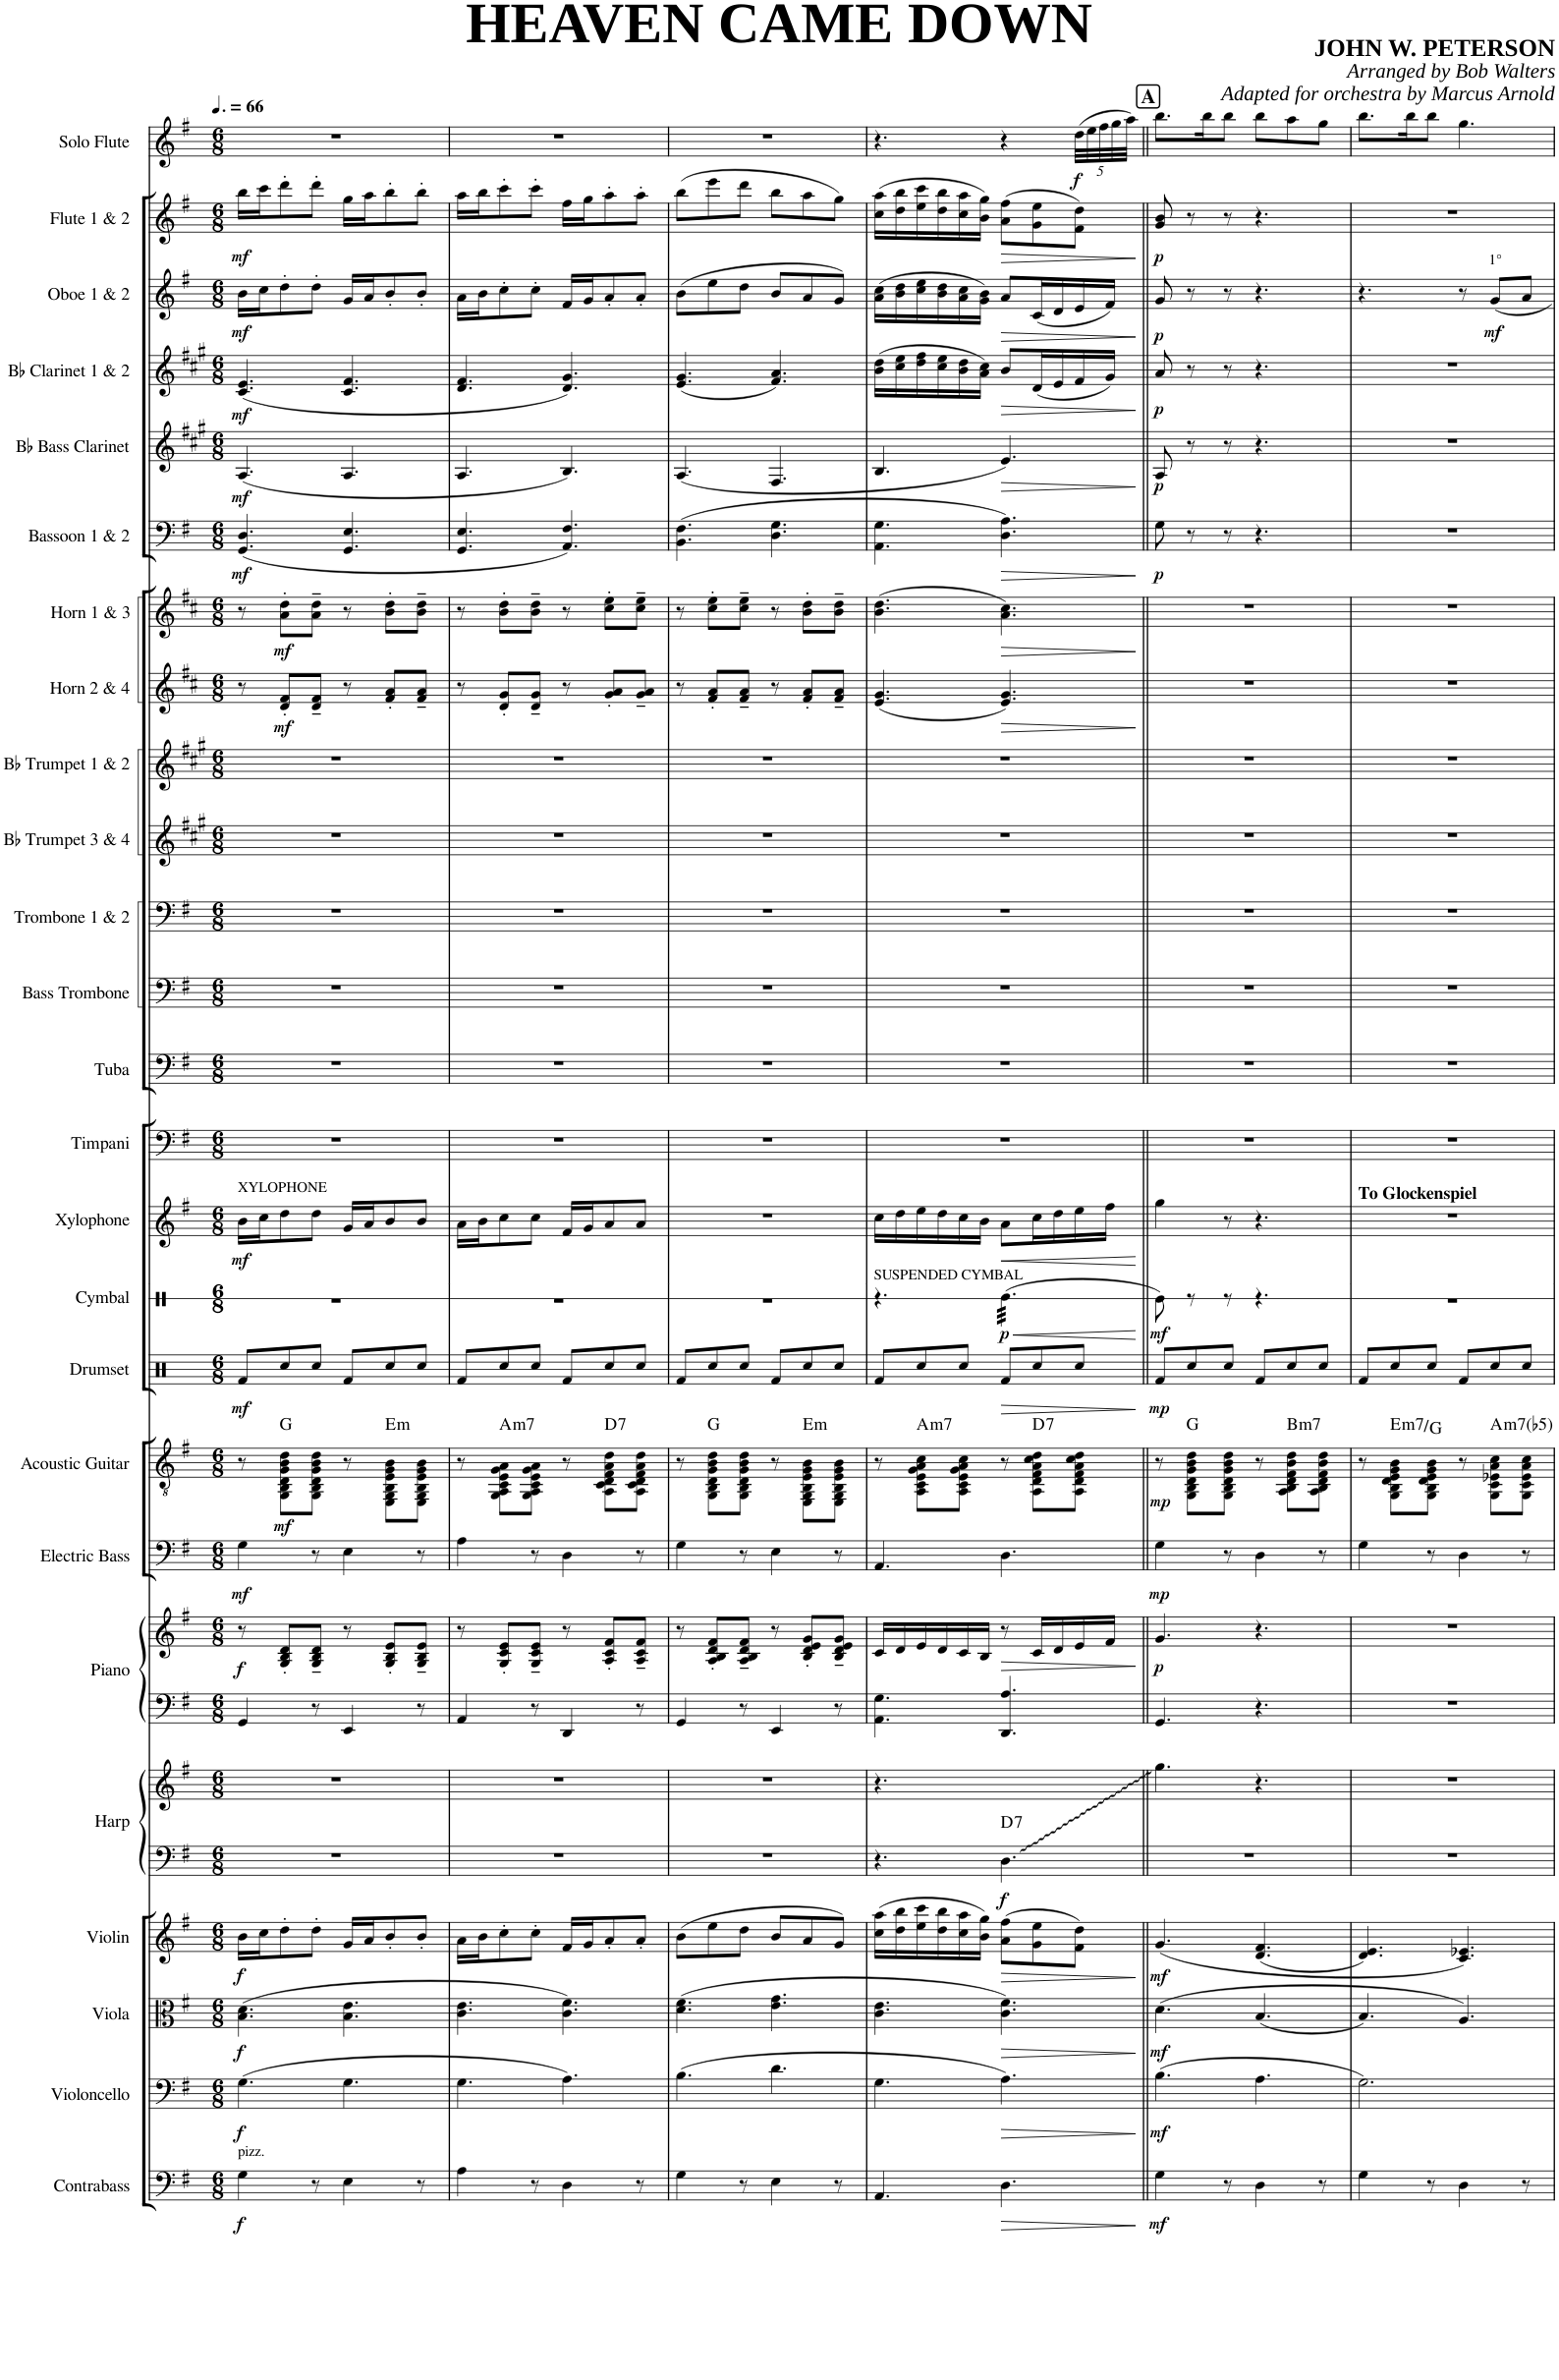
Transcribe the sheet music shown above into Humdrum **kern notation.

**kern	**dynam	**kern	**dynam	**kern	**dynam	**kern	**dynam	**kern	**kern	**dynam	**harte	**kern	**kern	**dynam	**kern	**dynam	**kern	**dynam	**harte	**kern	**dynam	**harte	**kern	**dynam	**kern	**dynam	**kern	**kern	**kern	**kern	**kern	**kern	**kern	**dynam	**kern	**dynam	**kern	**dynam	**kern	**dynam	**kern	**dynam	**kern	**dynam	**kern	**dynam	**kern	**dynam
*part25	*part25	*part24	*part24	*part23	*part23	*part22	*part22	*part21	*part21	*part21	*part21	*part20	*part20	*part20	*part19	*part19	*part18	*part18	*part18	*part17	*part17	*part17	*part16	*part16	*part15	*part15	*part14	*part13	*part12	*part11	*part10	*part9	*part8	*part8	*part7	*part7	*part6	*part6	*part5	*part5	*part4	*part4	*part3	*part3	*part2	*part2	*part1	*part1
*staff27	*staff27	*staff26	*staff26	*staff25	*staff25	*staff24	*staff24	*staff23	*staff22	*staff22/23	*	*staff21	*staff20	*staff20/21	*staff19	*staff19	*staff18	*staff18	*	*staff17	*staff17	*	*staff16	*staff16	*staff15	*staff15	*staff14	*staff13	*staff12	*staff11	*staff10	*staff9	*staff8	*staff8	*staff7	*staff7	*staff6	*staff6	*staff5	*staff5	*staff4	*staff4	*staff3	*staff3	*staff2	*staff2	*staff1	*staff1
*I"Contrabass	*	*I"Violoncello	*	*I"Viola	*	*I"Violin	*	*I"Harp	*	*	*	*I"Piano	*	*	*I"Electric Bass	*	*I"Acoustic Guitar	*	*	*I"Drumset	*	*	*I"Cymbal	*	*I"Xylophone	*	*I"Timpani	*I"Tuba	*I"Bass Trombone	*I"Trombone 1 &amp; 2	*I"Bb Trumpet 3 &amp; 4	*I"Bb Trumpet 1 &amp; 2	*I"Horn 2 &amp; 4	*	*I"Horn 1 &amp; 3	*	*I"Bassoon 1 &amp; 2	*	*I"Bb Bass Clarinet	*	*I"Bb Clarinet 1 &amp; 2	*	*I"Oboe 1 &amp; 2	*	*I"Flute 1 &amp; 2	*	*I"Solo Flute	*
*I'Cb.	*	*I'Vc.	*	*I'Vla.	*	*I'Vln.	*	*I'Hrp.	*	*	*	*I'Pno.	*	*	*I'El. B.	*	*I'Guit.	*	*	*I'D. Set	*	*	*I'Cym.	*	*I'Xyl.	*	*I'Timp.	*I'Tba.	*I'B. Tbn.	*I'Tbn. 1, 2	*I'Bb Tpt. 3, 4	*I'Bb Tpt. 1, 2	*I'Hn. 2, 4	*	*I'Hn. 1, 3	*	*I'Bsn. 1, 2	*	*I'Bb B. Cl.	*	*I'Bb Cl. 1, 2	*	*I'Ob. 1, 2	*	*I'Fl. 1, 2	*	*I'Solo	*
*	*	*	*	*	*	*	*	*	*	*	*	*	*	*	*	*	*	*	*	*	*	*	*stria1	*	*	*	*	*	*	*	*	*	*	*	*	*	*	*	*	*	*	*	*	*	*	*	*	*
*clefF4	*	*clefF4	*	*clefC3	*	*clefG2	*	*clefF4	*clefG2	*	*	*clefF4	*clefG2	*	*clefF4	*	*clefGv2	*	*	*clefX	*	*	*clefX	*	*clefG2	*	*clefF4	*clefF4	*clefF4	*clefF4	*clefG2	*clefG2	*clefG2	*	*clefG2	*	*clefF4	*	*clefG2	*	*clefG2	*	*clefG2	*	*clefG2	*	*clefG2	*
*Trd7c12	*	*	*	*	*	*	*	*	*	*	*	*	*	*	*Trd7c12	*	*	*	*	*	*	*	*	*	*Trd-7c-12	*	*	*	*	*	*Trd1c2	*Trd1c2	*Trd4c7	*	*Trd4c7	*	*	*	*Trd8c14	*	*Trd1c2	*	*	*	*	*	*	*
*k[f#]	*	*k[f#]	*	*k[f#]	*	*k[f#]	*	*k[f#]	*k[f#]	*	*	*k[f#]	*k[f#]	*	*k[f#]	*	*k[f#]	*	*	*k[]	*	*	*k[]	*	*k[f#]	*	*k[f#]	*k[f#]	*k[f#]	*k[f#]	*k[f#c#g#]	*k[f#c#g#]	*k[f#c#]	*	*k[f#c#]	*	*k[f#]	*	*k[f#c#g#]	*	*k[f#c#g#]	*	*k[f#]	*	*k[f#]	*	*k[f#]	*
*M6/8	*	*M6/8	*	*M6/8	*	*M6/8	*	*M6/8	*M6/8	*	*	*M6/8	*M6/8	*	*M6/8	*	*M6/8	*	*	*M6/8	*	*	*M6/8	*	*M6/8	*	*M6/8	*M6/8	*M6/8	*M6/8	*M6/8	*M6/8	*M6/8	*	*M6/8	*	*M6/8	*	*M6/8	*	*M6/8	*	*M6/8	*	*M6/8	*	*M6/8	*
*MM99	*	*MM99	*	*MM99	*	*MM99	*	*MM99	*MM99	*	*	*MM99	*MM99	*	*MM99	*	*MM99	*	*	*MM99	*	*	*MM99	*	*MM99	*	*MM99	*MM99	*MM99	*MM99	*MM99	*MM99	*MM99	*	*MM99	*	*MM99	*	*MM99	*	*MM99	*	*MM99	*	*MM99	*	*MM99	*
=1	=1	=1	=1	=1	=1	=1	=1	=1	=1	=1	=1	=1	=1	=1	=1	=1	=1	=1	=1	=1	=1	=1	=1	=1	=1	=1	=1	=1	=1	=1	=1	=1	=1	=1	=1	=1	=1	=1	=1	=1	=1	=1	=1	=1	=1	=1	=1	=1
!	!	!	!	!	!	!	!	!	!	!	!	!	!	!	!	!	!	!	!	!	!	!	!	!	!LO:TX:a:t=XYLOPHONE	!	!	!	!	!	!	!	!	!	!	!	!	!	!	!	!	!	!	!	!	!	!	!
!LO:TX:a:t=pizz.	!	!	!	!	!	!	!	!	!	!	!	!	!	!	!	!	!	!	!	!	!	!	!	!	!	!	!	!	!	!	!	!	!	!	!	!	!	!	!	!	!	!	!	!	!	!	!	!
!	!LO:DY:b	!	!LO:DY:b	!	!LO:DY:b	!	!LO:DY:b	!	!	!	!	!	!	!LO:DY:a=2	!	!LO:DY:b	!	!	!	!	!LO:DY:b	!	!	!	!	!LO:DY:b	!	!	!	!	!	!	!	!	!	!	!	!LO:DY:b	!	!LO:DY:b	!	!LO:DY:b	!	!LO:DY:b	!	!LO:DY:b	!	!
4G\	f	(>4.G\	f	(>4.B\ 4.d\	f	16b\LL	f	2.r	2.r	.	.	4GG/	8r	f	4G\	mf	8r	.	.	8Rf/L	mf	.	2.r	.	16b\LL	mf	2.r	2.r	2.r	2.r	2.r	2.r	8r	.	8r	.	(<4.GG/ 4.D/	mf	(<4.A/	mf	(<4.c#/ 4.e/	mf	16b\LL	mf	16bb\LL	mf	2.r	.
.	.	.	.	.	.	16cc\J	.	.	.	.	.	.	.	.	.	.	.	.	.	.	.	.	.	.	16cc\J	.	.	.	.	.	.	.	.	.	.	.	.	.	.	.	.	.	16cc\J	.	16ccc\J	.	.	.
!	!	!	!	!	!	!	!	!	!	!	!	!	!	!	!	!	!	!LO:DY:b	!	!	!	!	!	!	!	!	!	!	!	!	!	!	!	!LO:DY:b	!	!LO:DY:b	!	!	!	!	!	!	!	!	!	!	!	!
.	.	.	.	.	.	8dd'\	.	.	.	.	.	.	8G/' 8B/' 8d/'L	.	.	.	8GG\ 8BB\ 8D\ 8G\ 8B\ 8d\L	mf	G:maj	8Rcc/	.	.	.	.	8dd\	.	.	.	.	.	.	.	8d/' 8f#/'L	mf	8a\' 8dd\'L	mf	.	.	.	.	.	.	8dd'\	.	8ddd'\	.	.	.
8r	.	.	.	.	.	8dd'\J	.	.	.	.	.	8r	8G/~ 8B/~ 8d/~J	.	8r	.	8GG\ 8BB\ 8D\ 8G\ 8B\ 8d\J	.	.	8Rcc/J	.	.	.	.	8dd\J	.	.	.	.	.	.	.	8d/~ 8f#/~J	.	8a\~ 8dd\~J	.	.	.	.	.	.	.	8dd'\J	.	8ddd'\J	.	.	.
4E\	.	4.G\	.	4.B\ 4.e\	.	16g/LL	.	.	.	.	.	4EE/	8r	.	4E\	.	8r	.	.	8Rf/L	.	.	.	.	16g/LL	.	.	.	.	.	.	.	8r	.	8r	.	4.GG/ 4.E/	.	4.A/	.	4.c#/ 4.f#/	.	16g/LL	.	16gg\LL	.	.	.
.	.	.	.	.	.	16a/J	.	.	.	.	.	.	.	.	.	.	.	.	.	.	.	.	.	.	16a/J	.	.	.	.	.	.	.	.	.	.	.	.	.	.	.	.	.	16a/J	.	16aa\J	.	.	.
!	!	!	!	!	!	!	!	!	!	!	!	!	!	!	!	!	!	!	!LO:H:kt=m	!	!	!	!	!	!	!	!	!	!	!	!	!	!	!	!	!	!	!	!	!	!	!	!	!	!	!	!	!
.	.	.	.	.	.	8b'/	.	.	.	.	.	.	8G/' 8B/' 8e/'L	.	.	.	8EE\ 8GG\ 8BB\ 8E\ 8G\ 8B\L	.	E:min	8Rcc/	.	.	.	.	8b/	.	.	.	.	.	.	.	8f#/' 8a/'L	.	8b\' 8dd\'L	.	.	.	.	.	.	.	8b'/	.	8bb'\	.	.	.
8r	.	.	.	.	.	8b'/J	.	.	.	.	.	8r	8G/~ 8B/~ 8e/~J	.	8r	.	8EE\ 8GG\ 8BB\ 8E\ 8G\ 8B\J	.	.	8Rcc/J	.	.	.	.	8b/J	.	.	.	.	.	.	.	8f#/~ 8a/~J	.	8b\~ 8dd\~J	.	.	.	.	.	.	.	8b'/J	.	8bb'\J	.	.	.
=2	=2	=2	=2	=2	=2	=2	=2	=2	=2	=2	=2	=2	=2	=2	=2	=2	=2	=2	=2	=2	=2	=2	=2	=2	=2	=2	=2	=2	=2	=2	=2	=2	=2	=2	=2	=2	=2	=2	=2	=2	=2	=2	=2	=2	=2	=2	=2	=2
4A\	.	4.G\	.	4.c\ 4.e\	.	16a\LL	.	2.r	2.r	.	.	4AA/	8r	.	4A\	.	8r	.	.	8Rf/L	.	.	2.r	.	16a\LL	.	2.r	2.r	2.r	2.r	2.r	2.r	8r	.	8r	.	4.GG/ 4.E/	.	4.A/	.	4.d/ 4.f#/	.	16a\LL	.	16aa\LL	.	2.r	.
.	.	.	.	.	.	16b\J	.	.	.	.	.	.	.	.	.	.	.	.	.	.	.	.	.	.	16b\J	.	.	.	.	.	.	.	.	.	.	.	.	.	.	.	.	.	16b\J	.	16bb\J	.	.	.
!	!	!	!	!	!	!	!	!	!	!	!	!	!	!	!	!	!	!	!LO:H:kt=m7	!	!	!	!	!	!	!	!	!	!	!	!	!	!	!	!	!	!	!	!	!	!	!	!	!	!	!	!	!
.	.	.	.	.	.	8cc'\	.	.	.	.	.	.	8G/' 8c/' 8e/'L	.	.	.	8GG\ 8AA\ 8C\ 8E\ 8G\ 8A\L	.	A:min7	8Rcc/	.	.	.	.	8cc\	.	.	.	.	.	.	.	8d/' 8g/'L	.	8b\' 8dd\'L	.	.	.	.	.	.	.	8cc'\	.	8ccc'\	.	.	.
8r	.	.	.	.	.	8cc'\J	.	.	.	.	.	8r	8G/~ 8c/~ 8e/~J	.	8r	.	8GG\ 8AA\ 8C\ 8E\ 8G\ 8A\J	.	.	8Rcc/J	.	.	.	.	8cc\J	.	.	.	.	.	.	.	8d/~ 8g/~J	.	8b\~ 8dd\~J	.	.	.	.	.	.	.	8cc'\J	.	8ccc'\J	.	.	.
4D\	.	4.A\)	.	4.c\ 4.f#\)	.	16f#/LL	.	.	.	.	.	4DD/	8r	.	4D\	.	8r	.	.	8Rf/L	.	.	.	.	16f#/LL	.	.	.	.	.	.	.	8r	.	8r	.	4.AA/ 4.F#/)	.	4.B/)	.	4.d/ 4.g#/)	.	16f#/LL	.	16ff#\LL	.	.	.
.	.	.	.	.	.	16g/J	.	.	.	.	.	.	.	.	.	.	.	.	.	.	.	.	.	.	16g/J	.	.	.	.	.	.	.	.	.	.	.	.	.	.	.	.	.	16g/J	.	16gg\J	.	.	.
!	!	!	!	!	!	!	!	!	!	!	!	!	!	!	!	!	!	!	!LO:H:kt=7	!	!	!	!	!	!	!	!	!	!	!	!	!	!	!	!	!	!	!	!	!	!	!	!	!	!	!	!	!
.	.	.	.	.	.	8a'/	.	.	.	.	.	.	8A/' 8c/' 8f#/'L	.	.	.	8AA\ 8C\ 8D\ 8F#\ 8A\ 8d\L	.	D:7	8Rcc/	.	.	.	.	8a/	.	.	.	.	.	.	.	8g/' 8a/'L	.	8cc#\' 8ee\'L	.	.	.	.	.	.	.	8a'/	.	8aa'\	.	.	.
8r	.	.	.	.	.	8a'/J	.	.	.	.	.	8r	8A/~ 8c/~ 8f#/~J	.	8r	.	8AA\ 8C\ 8D\ 8F#\ 8A\ 8d\J	.	.	8Rcc/J	.	.	.	.	8a/J	.	.	.	.	.	.	.	8g/~ 8a/~J	.	8cc#\~ 8ee\~J	.	.	.	.	.	.	.	8a'/J	.	8aa'\J	.	.	.
=3	=3	=3	=3	=3	=3	=3	=3	=3	=3	=3	=3	=3	=3	=3	=3	=3	=3	=3	=3	=3	=3	=3	=3	=3	=3	=3	=3	=3	=3	=3	=3	=3	=3	=3	=3	=3	=3	=3	=3	=3	=3	=3	=3	=3	=3	=3	=3	=3
4G\	.	(>4.B\	.	(>4.d\ 4.f#\	.	(>8b\L	.	2.r	2.r	.	.	4GG/	8r	.	4G\	.	8r	.	.	8Rf/L	.	.	2.r	.	2.r	.	2.r	2.r	2.r	2.r	2.r	2.r	8r	.	8r	.	(>4.BB\ 4.F#\	.	(<4.A/	.	(<4.e/ 4.g#/	.	(>8b\L	.	(>8bb\L	.	2.r	.
.	.	.	.	.	.	8ee\	.	.	.	.	.	.	8A/' 8B/' 8d/' 8f#/'L	.	.	.	8GG\ 8BB\ 8D\ 8G\ 8B\ 8d\L	.	G:maj	8Rcc/	.	.	.	.	.	.	.	.	.	.	.	.	8f#/' 8a/'L	.	8cc#\' 8ee\'L	.	.	.	.	.	.	.	8ee\	.	8eee\	.	.	.
8r	.	.	.	.	.	8dd\J	.	.	.	.	.	8r	8A/~ 8B/~ 8d/~ 8f#/~J	.	8r	.	8GG\ 8BB\ 8D\ 8G\ 8B\ 8d\J	.	.	8Rcc/J	.	.	.	.	.	.	.	.	.	.	.	.	8f#/~ 8a/~J	.	8cc#\~ 8ee\~J	.	.	.	.	.	.	.	8dd\J	.	8ddd\J	.	.	.
4E\	.	4.d\	.	4.e\ 4.g\	.	8b/L	.	.	.	.	.	4EE/	8r	.	4E\	.	8r	.	.	8Rf/L	.	.	.	.	.	.	.	.	.	.	.	.	8r	.	8r	.	4.D\ 4.G\	.	4.F#/	.	4.f#/ 4.a/)	.	8b/L	.	8bb\L	.	.	.
!	!	!	!	!	!	!	!	!	!	!	!	!	!	!	!	!	!	!	!LO:H:kt=m	!	!	!	!	!	!	!	!	!	!	!	!	!	!	!	!	!	!	!	!	!	!	!	!	!	!	!	!	!
.	.	.	.	.	.	8a/	.	.	.	.	.	.	8B/' 8d/' 8e/' 8g/'L	.	.	.	8EE\ 8GG\ 8BB\ 8E\ 8G\ 8B\L	.	E:min	8Rcc/	.	.	.	.	.	.	.	.	.	.	.	.	8f#/' 8a/'L	.	8b\' 8dd\'L	.	.	.	.	.	.	.	8a/	.	8aa\	.	.	.
8r	.	.	.	.	.	8g/J)	.	.	.	.	.	8r	8B/~ 8d/~ 8e/~ 8g/~J	.	8r	.	8EE\ 8GG\ 8BB\ 8E\ 8G\ 8B\J	.	.	8Rcc/J	.	.	.	.	.	.	.	.	.	.	.	.	8f#/~ 8a/~J	.	8b\~ 8dd\~J	.	.	.	.	.	.	.	8g/J)	.	8gg\J)	.	.	.
=4	=4	=4	=4	=4	=4	=4	=4	=4	=4	=4	=4	=4	=4	=4	=4	=4	=4	=4	=4	=4	=4	=4	=4	=4	=4	=4	=4	=4	=4	=4	=4	=4	=4	=4	=4	=4	=4	=4	=4	=4	=4	=4	=4	=4	=4	=4	=4	=4
!	!	!	!	!	!	!	!	!	!	!	!	!	!	!	!	!	!	!	!	!	!	!	!LO:TX:a:t=SUSPENDED CYMBAL	!	!	!	!	!	!	!	!	!	!	!	!	!	!	!	!	!	!	!	!	!	!	!	!	!
4.AA/	.	4.G\	.	4.c\ 4.e\	.	(>16cc\ 16aa\LL	.	4.r	4.r	.	.	4.AA\ 4.G\	16c/LL	.	4.AA/	.	8r	.	.	8Rf/L	.	.	4.r	.	16cc\LL	.	2.r	2.r	2.r	2.r	2.r	2.r	(<4.e/ 4.g/	.	(>4.b\ 4.dd\	.	4.AA\ 4.G\	.	4.B/	.	(>16b\ 16dd\LL	.	(>16a\ 16cc\LL	.	(>16cc\ 16aa\LL	.	4.r	.
.	.	.	.	.	.	16dd\ 16bb\	.	.	.	.	.	.	16d/	.	.	.	.	.	.	.	.	.	.	.	16dd\	.	.	.	.	.	.	.	.	.	.	.	.	.	.	.	16cc#\ 16ee\	.	16b\ 16dd\	.	16dd\ 16bb\	.	.	.
!	!	!	!	!	!	!	!	!	!	!	!	!	!	!	!	!	!	!	!LO:H:kt=m7	!	!	!	!	!	!	!	!	!	!	!	!	!	!	!	!	!	!	!	!	!	!	!	!	!	!	!	!	!
.	.	.	.	.	.	16ee\ 16ccc\	.	.	.	.	.	.	16e/	.	.	.	8AA\ 8C\ 8E\ 8G\ 8A\ 8c\L	.	A:min7	8Rcc/	.	.	.	.	16ee\	.	.	.	.	.	.	.	.	.	.	.	.	.	.	.	16dd\ 16ff#\	.	16cc\ 16ee\	.	16ee\ 16ccc\	.	.	.
.	.	.	.	.	.	16dd\ 16bb\	.	.	.	.	.	.	16d/	.	.	.	.	.	.	.	.	.	.	.	16dd\	.	.	.	.	.	.	.	.	.	.	.	.	.	.	.	16cc#\ 16ee\	.	16b\ 16dd\	.	16dd\ 16bb\	.	.	.
.	.	.	.	.	.	16cc\ 16aa\	.	.	.	.	.	.	16c/	.	.	.	8AA\ 8C\ 8E\ 8G\ 8A\ 8c\J	.	.	8Rcc/J	.	.	.	.	16cc\	.	.	.	.	.	.	.	.	.	.	.	.	.	.	.	16b\ 16dd\	.	16a\ 16cc\	.	16cc\ 16aa\	.	.	.
.	.	.	.	.	.	16b\ 16gg\JJ)	.	.	.	.	.	.	16B/JJ	.	.	.	.	.	.	.	.	.	.	.	16b\JJ	.	.	.	.	.	.	.	.	.	.	.	.	.	.	.	16a\ 16cc#\JJ)	.	16g\ 16b\JJ)	.	16b\ 16gg\JJ)	.	.	.
!	!	!	!	!	!	!	!	!	!	!LO:DY:b=2	!LO:H:kt=7	!	!	!LO:HP:b=2	!	!	!	!	!	!	!	!	!	!LO:DY:b	!	!LO:HP:b	!	!	!	!	!	!	!	!	!	!	!	!LO:HP:b	!	!LO:HP:b	!	!LO:HP:b	!	!LO:HP:b	!	!LO:HP:b	!	!
*	*	*	*	*	*	*	*	*	*	*	*	*	*	*	*	*	*	*	*	*	*	*	*tremolo	*	*	*	*	*	*	*	*	*	*	*	*	*	*	*	*	*	*	*	*	*	*	*	*	*
4.D\	.	4.A\)	.	4.c\ 4.f#\)	.	(>8a\ 8ff#\L	.	4.D\	4.ryy	f	D:7	4.DD/ 4.A/	8r	>	4.D\	.	8r	.	.	8Rf/L	.	.	(32Re\LLL	p	8a\L	<	.	.	.	.	.	.	4.e/ 4.g/)	.	4.a\ 4.cc#\)	.	4.D\ 4.A\)	>	4.e/)	>	8b/L	>	8a/L	>	(>8a\ 8ff#\L	>	4r	.
.	.	.	.	.	.	.	.	.	.	.	.	.	.	.	.	.	.	.	.	.	.	.	(32Re\	.	.	.	.	.	.	.	.	.	.	.	.	.	.	.	.	.	.	.	.	.	.	.	.	.
.	.	.	.	.	.	.	.	.	.	.	.	.	.	.	.	.	.	.	.	.	.	.	(32Re\	.	.	.	.	.	.	.	.	.	.	.	.	.	.	.	.	.	.	.	.	.	.	.	.	.
.	.	.	.	.	.	.	.	.	.	.	.	.	.	.	.	.	.	.	.	.	.	.	(32Re\	.	.	.	.	.	.	.	.	.	.	.	.	.	.	.	.	.	.	.	.	.	.	.	.	.
!	!	!	!	!	!	!	!	!	!	!	!	!	!	!	!	!	!	!	!LO:H:kt=7	!	!	!	!	!	!	!	!	!	!	!	!	!	!	!	!	!	!	!	!	!	!	!	!	!	!	!	!	!
.	.	.	.	.	.	8g\ 8ee\	.	.	.	.	.	.	16c/LL	.	.	.	8AA\ 8D\ 8F#\ 8A\ 8c\ 8d\L	.	D:7	8Rcc/	.	.	(32Re\	.	16cc\L	.	.	.	.	.	.	.	.	.	.	.	.	.	.	.	(<16d/L	.	(<16c/L	.	8g\ 8ee\	.	.	.
.	.	.	.	.	.	.	.	.	.	.	.	.	.	.	.	.	.	.	.	.	.	.	(32Re\	.	.	.	.	.	.	.	.	.	.	.	.	.	.	.	.	.	.	.	.	.	.	.	.	.
.	.	.	.	.	.	.	.	.	.	.	.	.	16d/	.	.	.	.	.	.	.	.	.	(32Re\	.	16dd\	.	.	.	.	.	.	.	.	.	.	.	.	.	.	.	16e/	.	16d/	.	.	.	.	.
.	.	.	.	.	.	.	.	.	.	.	.	.	.	.	.	.	.	.	.	.	.	.	(32Re\	.	.	.	.	.	.	.	.	.	.	.	.	.	.	.	.	.	.	.	.	.	.	.	.	.
*	*	*	*	*	*	*	*	*	*	*	*	*	*	*	*	*	*	*	*	*	*	*	*	*	*	*	*	*	*	*	*	*	*	*	*	*	*	*	*	*	*	*	*	*	*	*	*Xbrackettup	*
!	!	!	!	!	!	!	!	!	!	!	!	!	!	!	!	!	!	!	!	!	!	!	!	!	!	!	!	!	!	!	!	!	!	!	!	!	!	!	!	!	!	!	!	!	!	!	!	!LO:DY:b
.	.	.	.	.	.	8f#\ 8dd\J)	.	.	.	.	.	.	16e/	.	.	.	8AA\ 8D\ 8F#\ 8A\ 8c\ 8d\J	.	.	8Rcc/J	.	.	(32Re\	.	16ee\	.	.	.	.	.	.	.	.	.	.	.	.	.	.	.	16f#/	.	16e/	.	8f#\ 8dd\J)	.	(>40dd\LLL	f
.	.	.	.	.	.	.	.	.	.	.	.	.	.	.	.	.	.	.	.	.	.	.	.	.	.	.	.	.	.	.	.	.	.	.	.	.	.	.	.	.	.	.	.	.	.	.	40ee\	.
.	.	.	.	.	.	.	.	.	.	.	.	.	.	.	.	.	.	.	.	.	.	.	(32Re\	.	.	.	.	.	.	.	.	.	.	.	.	.	.	.	.	.	.	.	.	.	.	.	.	.
.	.	.	.	.	.	.	.	.	.	.	.	.	.	.	.	.	.	.	.	.	.	.	.	.	.	.	.	.	.	.	.	.	.	.	.	.	.	.	.	.	.	.	.	.	.	.	40ff#\	.
.	.	.	.	.	.	.	.	.	.	.	.	.	16f#/JJ	.	.	.	.	.	.	.	.	.	(32Re\	.	16ff#\JJ	.	.	.	.	.	.	.	.	.	.	.	.	.	.	.	16g#/JJ)	.	16f#/JJ)	.	.	.	.	.
.	.	.	.	.	.	.	.	.	.	.	.	.	.	.	.	.	.	.	.	.	.	.	.	.	.	.	.	.	.	.	.	.	.	.	.	.	.	.	.	.	.	.	.	.	.	.	40gg\	.
.	.	.	.	.	.	.	.	.	.	.	.	.	.	.	.	.	.	.	.	.	.	.	(32Re\JJJ	.	.	.	.	.	.	.	.	.	.	.	.	.	.	.	.	.	.	.	.	.	.	.	.	.
*	*	*	*	*	*	*	*	*	*	*	*	*	*	*	*	*	*	*	*	*	*	*	*Xtremolo	*	*	*	*	*	*	*	*	*	*	*	*	*	*	*	*	*	*	*	*	*	*	*	*	*
.	.	.	.	.	.	.	.	.	.	.	.	.	.	.	.	.	.	.	.	.	.	.	.	.	.	.	.	.	.	.	.	.	.	.	.	.	.	.	.	.	.	.	.	.	.	.	40aa\JJJ)	.
.	.	.	.	.	.	.	.	.	.	.	.	.	.	]	.	.	.	.	.	.	.	.	.	.	.	[	.	.	.	.	.	.	.	.	.	.	.	]	.	]	.	]	.	]	.	]	.	.
!!LO:REH:place=s1:a:B:cj:fs=14:t=A
=5||	=5||	=5||	=5||	=5||	=5||	=5||	=5||	=5||	=5||	=5||	=5||	=5||	=5||	=5||	=5||	=5||	=5||	=5||	=5||	=5||	=5||	=5||	=5||	=5||	=5||	=5||	=5||	=5||	=5||	=5||	=5||	=5||	=5||	=5||	=5||	=5||	=5||	=5||	=5||	=5||	=5||	=5||	=5||	=5||	=5||	=5||	=5||	=5||
!	!LO:DY:b	!	!LO:DY:b	!	!LO:DY:b	!	!LO:DY:b	!	!	!	!	!	!	!LO:DY:b	!	!LO:DY:b	!	!LO:DY:b	!	!	!LO:DY:b	!	!	!LO:DY:b	!	!	!	!	!	!	!	!	!	!	!	!	!	!LO:DY:b	!	!LO:DY:b	!	!LO:DY:b	!	!LO:DY:b	!	!LO:DY:b	!	!
4G\	mf	(>4.B\	mf	(>4.d\	mf	(4.g/	mf	2.r	4.gg\	.	.	4.GG/	4.g/	p	4G\	mp	8r	mp	.	8Rf/L	mp	.	8Re\)	mf	4gg\	.	2.r	2.r	2.r	2.r	2.r	2.r	2.r	.	2.r	.	8G\	p	8A/	p	8a/	p	8g/	p	8g/ 8b/	p	8.bb\L	.
.	.	.	.	.	.	.	.	.	.	.	.	.	.	.	.	.	8GG\ 8BB\ 8D\ 8G\ 8B\ 8d\L	.	G:maj	8Rcc/	.	.	8r	.	.	.	.	.	.	.	.	.	.	.	.	.	8r	.	8r	.	8r	.	8r	.	8r	.	.	.
.	.	.	.	.	.	.	.	.	.	.	.	.	.	.	.	.	.	.	.	.	.	.	.	.	.	.	.	.	.	.	.	.	.	.	.	.	.	.	.	.	.	.	.	.	.	.	16bb\K	.
8r	.	.	.	.	.	.	.	.	.	.	.	.	.	.	8r	.	8GG\ 8BB\ 8D\ 8G\ 8B\ 8d\J	.	.	8Rcc/J	.	.	8r	.	8r	.	.	.	.	.	.	.	.	.	.	.	8r	.	8r	.	8r	.	8r	.	8r	.	8bb\J	.
4D\	.	4.A\	.	(<4.B/	.	(<4.d/ 4.f#/	.	.	4.r	.	.	4.r	4.r	.	4D\	.	8r	.	.	8Rf/L	.	.	4.r	.	4.r	.	.	.	.	.	.	.	.	.	.	.	4.r	.	4.r	.	4.r	.	4.r	.	4.r	.	8bb\L	.
!	!	!	!	!	!	!	!	!	!	!	!	!	!	!	!	!	!	!	!LO:H:kt=m7	!	!	!	!	!	!	!	!	!	!	!	!	!	!	!	!	!	!	!	!	!	!	!	!	!	!	!	!	!
.	.	.	.	.	.	.	.	.	.	.	.	.	.	.	.	.	8AA\ 8BB\ 8D\ 8F#\ 8B\ 8d\L	.	B:min7	8Rcc/	.	.	.	.	.	.	.	.	.	.	.	.	.	.	.	.	.	.	.	.	.	.	.	.	.	.	8aa\	.
8r	.	.	.	.	.	.	.	.	.	.	.	.	.	.	8r	.	8AA\ 8BB\ 8D\ 8F#\ 8B\ 8d\J	.	.	8Rcc/J	.	.	.	.	.	.	.	.	.	.	.	.	.	.	.	.	.	.	.	.	.	.	.	.	.	.	8gg\J	.
=6	=6	=6	=6	=6	=6	=6	=6	=6	=6	=6	=6	=6	=6	=6	=6	=6	=6	=6	=6	=6	=6	=6	=6	=6	=6	=6	=6	=6	=6	=6	=6	=6	=6	=6	=6	=6	=6	=6	=6	=6	=6	=6	=6	=6	=6	=6	=6	=6
!	!	!	!	!	!	!	!	!	!	!	!	!	!	!	!	!	!	!	!	!	!	!LO:H:kt=m7	!	!	!LO:TX:a:B:t=To Glockenspiel	!	!	!	!	!	!	!	!	!	!	!	!	!	!	!	!	!	!	!	!	!	!	!
4G\	.	2.G\)	.	4.B/)	.	4.d/ 4.e/)	.	2.r	2.r	.	.	2.r	2.r	.	4G\	.	8r	.	.	8Rf/L	.	A:min7/b3	2.r	.	2.r	.	2.r	2.r	2.r	2.r	2.r	2.r	2.r	.	2.r	.	2.r	.	2.r	.	2.r	.	4.r	.	2.r	.	8.bb\L	.
!	!	!	!	!	!	!	!	!	!	!	!	!	!	!	!	!	!	!	!LO:H:kt=m7	!	!	!	!	!	!	!	!	!	!	!	!	!	!	!	!	!	!	!	!	!	!	!	!	!	!	!	!	!
.	.	.	.	.	.	.	.	.	.	.	.	.	.	.	.	.	8GG\ 8BB\ 8D\ 8E\ 8G\ 8B\L	.	E:min7/b3	8Rcc/	.	.	.	.	.	.	.	.	.	.	.	.	.	.	.	.	.	.	.	.	.	.	.	.	.	.	.	.
.	.	.	.	.	.	.	.	.	.	.	.	.	.	.	.	.	.	.	.	.	.	.	.	.	.	.	.	.	.	.	.	.	.	.	.	.	.	.	.	.	.	.	.	.	.	.	16bb\K	.
8r	.	.	.	.	.	.	.	.	.	.	.	.	.	.	8r	.	8GG\ 8BB\ 8D\ 8E\ 8G\ 8B\J	.	.	8Rcc/J	.	.	.	.	.	.	.	.	.	.	.	.	.	.	.	.	.	.	.	.	.	.	.	.	.	.	8bb\J	.
4D\	.	.	.	4.A/)	.	4.c/ 4.e-X/)	.	.	.	.	.	.	.	.	4D\	.	8r	.	.	8Rf/L	.	.	.	.	.	.	.	.	.	.	.	.	.	.	.	.	.	.	.	.	.	.	8r	.	.	.	4.gg\	.
!	!	!	!	!	!	!	!	!	!	!	!	!	!	!	!	!	!	!	!	!	!	!	!	!	!	!	!	!	!	!	!	!	!	!	!	!	!	!	!	!	!	!	!LO:TX:a:t=1°	!	!	!	!	!
!	!	!	!	!	!	!	!	!	!	!	!	!	!	!	!	!	!	!	!LO:H:kt=m7(b5)	!	!	!	!	!	!	!	!	!	!	!	!	!	!	!	!	!	!	!	!	!	!	!	!	!LO:DY:b	!	!	!	!
.	.	.	.	.	.	.	.	.	.	.	.	.	.	.	.	.	8GG\ 8C\ 8E-X\ 8A\ 8c\L	.	A:hdim7	8Rcc/	.	.	.	.	.	.	.	.	.	.	.	.	.	.	.	.	.	.	.	.	.	.	8g/L	mf	.	.	.	.
8r	.	.	.	.	.	.	.	.	.	.	.	.	.	.	8r	.	8GG\ 8C\ 8E-\ 8A\ 8c\J	.	.	8Rcc/J	.	.	.	.	.	.	.	.	.	.	.	.	.	.	.	.	.	.	.	.	.	.	8a/J	.	.	.	.	.
=	=	=	=	=	=	=	=	=	=	=	=	=	=	=	=	=	=	=	=	=	=	=	=	=	=	=	=	=	=	=	=	=	=	=	=	=	=	=	=	=	=	=	=	=	=	=	=	=
*-	*-	*-	*-	*-	*-	*-	*-	*-	*-	*-	*-	*-	*-	*-	*-	*-	*-	*-	*-	*-	*-	*-	*-	*-	*-	*-	*-	*-	*-	*-	*-	*-	*-	*-	*-	*-	*-	*-	*-	*-	*-	*-	*-	*-	*-	*-	*-	*-
